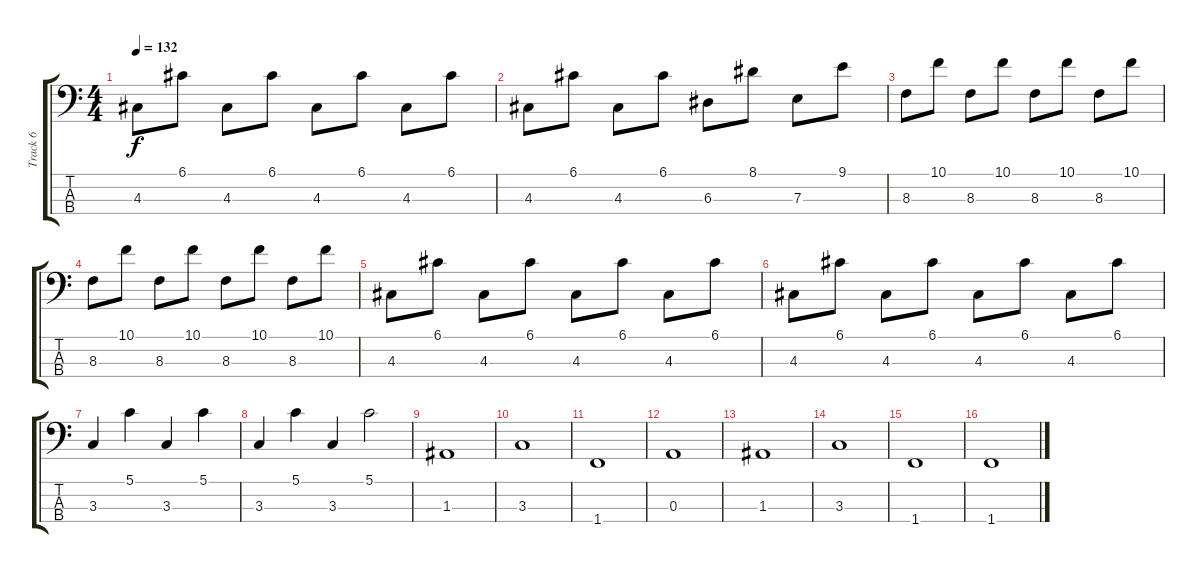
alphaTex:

\track ("Track 6" "Track 6") {instrument electricbassfinger}
\staff {score tabs}
\tuning (G2 D2 A1 E1) {hide}
\ts (4 4)
\tempo 132
\clef f4
\ks c
4.3.8{dy f} 6.1.8 4.3.8 6.1.8 4.3.8 6.1.8 4.3.8 6.1.8 |
4.3.8 6.1.8 4.3.8 6.1.8 6.3.8 8.1.8 7.3.8 9.1.8 |
8.3.8 10.1.8 8.3.8 10.1.8 8.3.8 10.1.8 8.3.8 10.1.8 |
8.3.8 10.1.8 8.3.8 10.1.8 8.3.8 10.1.8 8.3.8 10.1.8 |
4.3.8 6.1.8 4.3.8 6.1.8 4.3.8 6.1.8 4.3.8 6.1.8 |
4.3.8 6.1.8 4.3.8 6.1.8 4.3.8 6.1.8 4.3.8 6.1.8 |
3.3.4 5.1.4 3.3.4 5.1.4 |
3.3.4 5.1.4 3.3.4 5.1.2 |
1.3.1 |
3.3.1 |
1.4.1 |
0.3.1 |
1.3.1 |
3.3.1 |
1.4.1 |
1.4.1
